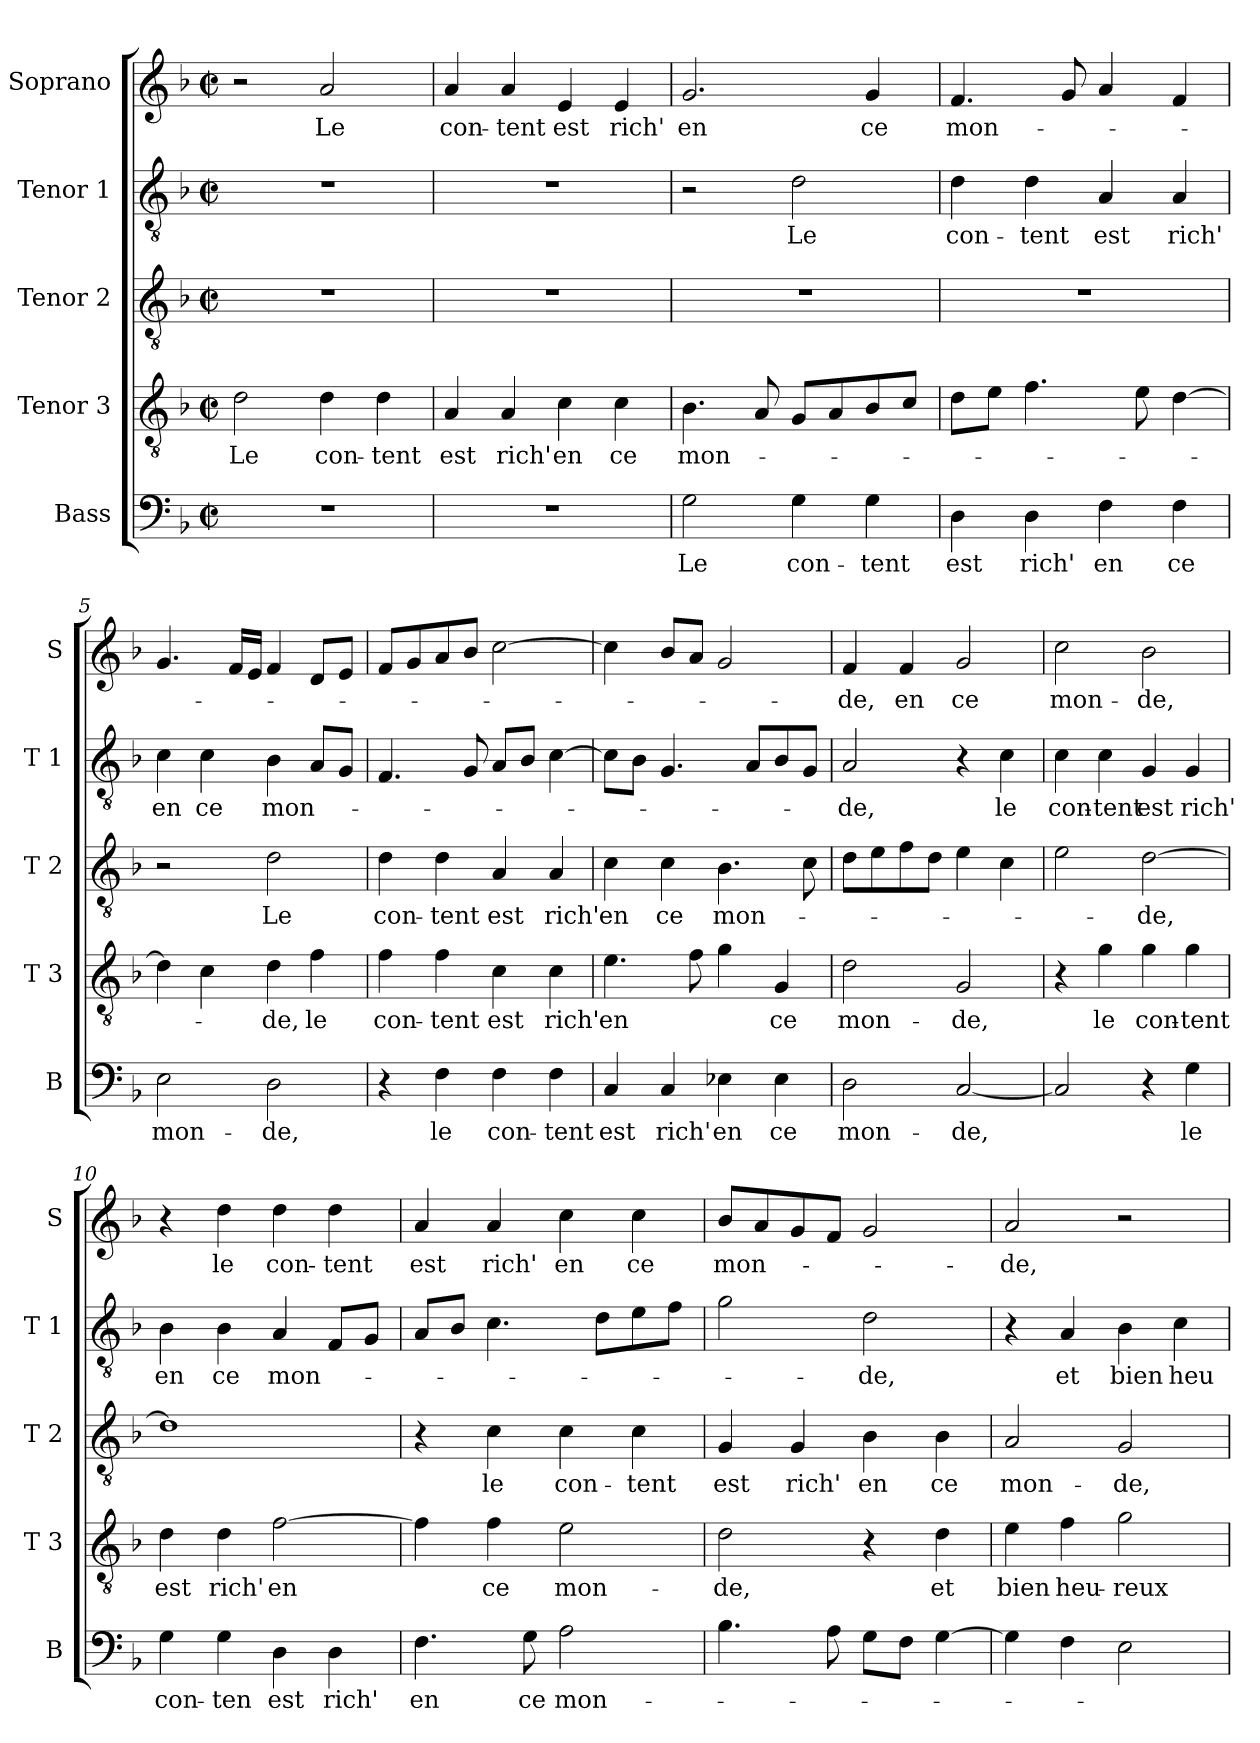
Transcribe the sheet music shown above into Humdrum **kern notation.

**kern	**text	**kern	**text	**kern	**text	**kern	**text	**kern	**text
*part5	*part5	*part4	*part4	*part3	*part3	*part2	*part2	*part1	*part1
*staff5	*staff5	*staff4	*staff4	*staff3	*staff3	*staff2	*staff2	*staff1	*staff1
*I"Bass	*	*I"Tenor 3	*	*I"Tenor 2	*	*I"Tenor 1	*	*I"Soprano	*
*I'B	*	*I'T 3	*	*I'T 2	*	*I'T 1	*	*I'S	*
*clefF4	*	*clefGv2	*	*clefGv2	*	*clefGv2	*	*clefG2	*
*k[b-]	*	*k[b-]	*	*k[b-]	*	*k[b-]	*	*k[b-]	*
*F:	*	*F:	*	*F:	*	*F:	*	*F:	*
*M2/2	*	*M2/2	*	*M2/2	*	*M2/2	*	*M2/2	*
*met(c|)	*	*met(c|)	*	*met(c|)	*	*met(c|)	*	*met(c|)	*
=1	=1	=1	=1	=1	=1	=1	=1	=1	=1
1r	.	2d\	Le	1r	.	1r	.	2r	.
.	.	4d\	con-	.	.	.	.	2a/	Le
.	.	4d\	-tent	.	.	.	.	.	.
=2	=2	=2	=2	=2	=2	=2	=2	=2	=2
1r	.	4A/	est	1r	.	1r	.	4a/	con-
.	.	4A/	rich'	.	.	.	.	4a/	-tent
.	.	4c\	en	.	.	.	.	4e/	est
.	.	4c\	ce	.	.	.	.	4e/	rich'
=3	=3	=3	=3	=3	=3	=3	=3	=3	=3
2G\	Le	4.B-\	mon-	1r	.	2r	.	2.g/	en
.	.	8A/	.	.	.	.	.	.	.
4G\	con-	8G/L	.	.	.	2d\	Le	.	.
.	.	8A/	.	.	.	.	.	.	.
4G\	-tent	8B-/	.	.	.	.	.	4g/	ce
.	.	8c/J	.	.	.	.	.	.	.
=4	=4	=4	=4	=4	=4	=4	=4	=4	=4
4D\	est	8d\L	.	1r	.	4d\	con-	4.f/	mon-
.	.	8e\J	.	.	.	.	.	.	.
4D\	rich'	4.f\	.	.	.	4d\	-tent	.	.
.	.	.	.	.	.	.	.	8g/	.
4F\	en	.	.	.	.	4A/	est	4a/	.
.	.	8e\	.	.	.	.	.	.	.
4F\	ce	[4d\	.	.	.	4A/	rich'	4f/	.
=5	=5	=5	=5	=5	=5	=5	=5	=5	=5
2E\	mon-	4d\]	.	2r	.	4c\	en	4.g/	.
.	.	4c\	.	.	.	4c\	ce	.	.
.	.	.	.	.	.	.	.	16f/LL	.
.	.	.	.	.	.	.	.	16e/JJ	.
2D\	-de,	4d\	-de,	2d\	Le	4B-\	mon-	4f/	.
.	.	4f\	le	.	.	8A/L	.	8d/L	.
.	.	.	.	.	.	8G/J	.	8e/J	.
!!LO:LB:g=z
=6	=6	=6	=6	=6	=6	=6	=6	=6	=6
4r	.	4f\	con-	4d\	con-	4.F/	.	8f/L	.
.	.	.	.	.	.	.	.	8g/	.
4F\	le	4f\	-tent	4d\	-tent	.	.	8a/	.
.	.	.	.	.	.	8G/	.	8b-/J	.
4F\	con-	4c\	est	4A/	est	8A/L	.	[2cc\	.
.	.	.	.	.	.	8B-/J	.	.	.
4F\	-tent	4c\	rich'	4A/	rich'	[4c\	.	.	.
=7	=7	=7	=7	=7	=7	=7	=7	=7	=7
4C/	est	4.e\	en	4c\	en	8c\L]	.	4cc\]	.
.	.	.	.	.	.	8B-\J	.	.	.
4C/	rich'	.	.	4c\	ce	4.G/	.	8b-/L	.
.	.	8f\	.	.	.	.	.	8a/J	.
4E-X\	en	4g\	.	4.B-\	mon-	.	.	2g/	.
.	.	.	.	.	.	8A/L	.	.	.
4E-\	ce	4G/	ce	.	.	8B-/	.	.	.
.	.	.	.	8c\	.	8G/J	.	.	.
=8	=8	=8	=8	=8	=8	=8	=8	=8	=8
2D\	mon-	2d\	mon-	8d\L	.	2A/	-de,	4f/	-de,
.	.	.	.	8e\	.	.	.	.	.
.	.	.	.	8f\	.	.	.	4f/	en
.	.	.	.	8d\J	.	.	.	.	.
[2C/	-de,	2G/	-de,	4e\	.	4r	.	2g/	ce
.	.	.	.	4c\	.	4c\	le	.	.
=9	=9	=9	=9	=9	=9	=9	=9	=9	=9
2C/]	.	4r	.	2e\	.	4c\	con-	2cc\	mon-
.	.	4g\	le	.	.	4c\	-tent	.	.
4r	.	4g\	con-	[2d\	-de,	4G/	est	2b-\	-de,
4G\	le	4g\	-tent	.	.	4G/	rich'	.	.
=10	=10	=10	=10	=10	=10	=10	=10	=10	=10
4G\	con-	4d\	est	1d]	.	4B-\	en	4r	.
4G\	-ten	4d\	rich'	.	.	4B-\	ce	4dd\	le
4D\	est	[2f\	en	.	.	4A/	mon-	4dd\	con-
4D\	rich'	.	.	.	.	8F/L	.	4dd\	-tent
.	.	.	.	.	.	8G/J	.	.	.
=11	=11	=11	=11	=11	=11	=11	=11	=11	=11
4.F\	en	4f\]	.	4r	.	8A/L	.	4a/	est
.	.	.	.	.	.	8B-/J	.	.	.
.	.	4f\	ce	4c\	le	4.c\	.	4a/	rich'
8G\	ce	.	.	.	.	.	.	.	.
2A\	mon-	2e\	mon-	4c\	con-	.	.	4cc\	en
.	.	.	.	.	.	8d\L	.	.	.
.	.	.	.	4c\	-tent	8e\	.	4cc\	ce
.	.	.	.	.	.	8f\J	.	.	.
!!LO:PB:g=z
=12	=12	=12	=12	=12	=12	=12	=12	=12	=12
4.B-\	.	2d\	-de,	4G/	est	2g\	.	8b-/L	mon-
.	.	.	.	.	.	.	.	8a/	.
.	.	.	.	4G/	rich'	.	.	8g/	.
8A\	.	.	.	.	.	.	.	8f/J	.
8G\L	.	4r	.	4B-\	en	2d\	-de,	2g/	.
8F\J	.	.	.	.	.	.	.	.	.
[4G\	.	4d\	et	4B-\	ce	.	.	.	.
=13	=13	=13	=13	=13	=13	=13	=13	=13	=13
4G\]	.	4e\	bien	2A/	mon-	4r	.	2a/	-de,
4F\	.	4f\	heu-	.	.	4A/	et	.	.
2E\	.	2g\	-reux	2G/	-de,	4B-\	bien	2r	.
.	.	.	.	.	.	4c\	heu-	.	.
=	=	=	=	=	=	=	=	=	=
*-	*-	*-	*-	*-	*-	*-	*-	*-	*-
